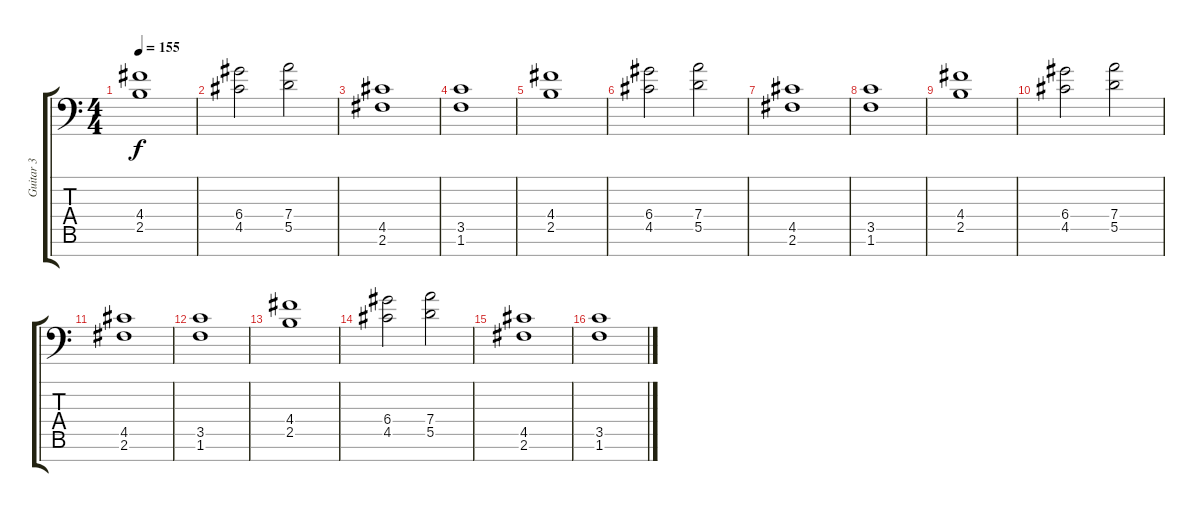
\track ("Guitar 3" "Guitar 3") {instrument distortionguitar}
\staff {score tabs}
\tuning (E4 B3 G3 D3 A2 E2 C-1) {hide}
\ts (4 4)
\tempo 155
\clef f4
\ks c
(4.4 2.5).1{dy f} |
(6.4 4.5).2 (7.4 5.5).2 |
(4.5 2.6).1 |
(3.5 1.6).1 |
(4.4 2.5).1 |
(6.4 4.5).2 (7.4 5.5).2 |
(4.5 2.6).1 |
(3.5 1.6).1 |
(4.4 2.5).1 |
(6.4 4.5).2 (7.4 5.5).2 |
(4.5 2.6).1 |
(3.5 1.6).1 |
(4.4 2.5).1 |
(6.4 4.5).2 (7.4 5.5).2 |
(4.5 2.6).1 |
(3.5 1.6).1
